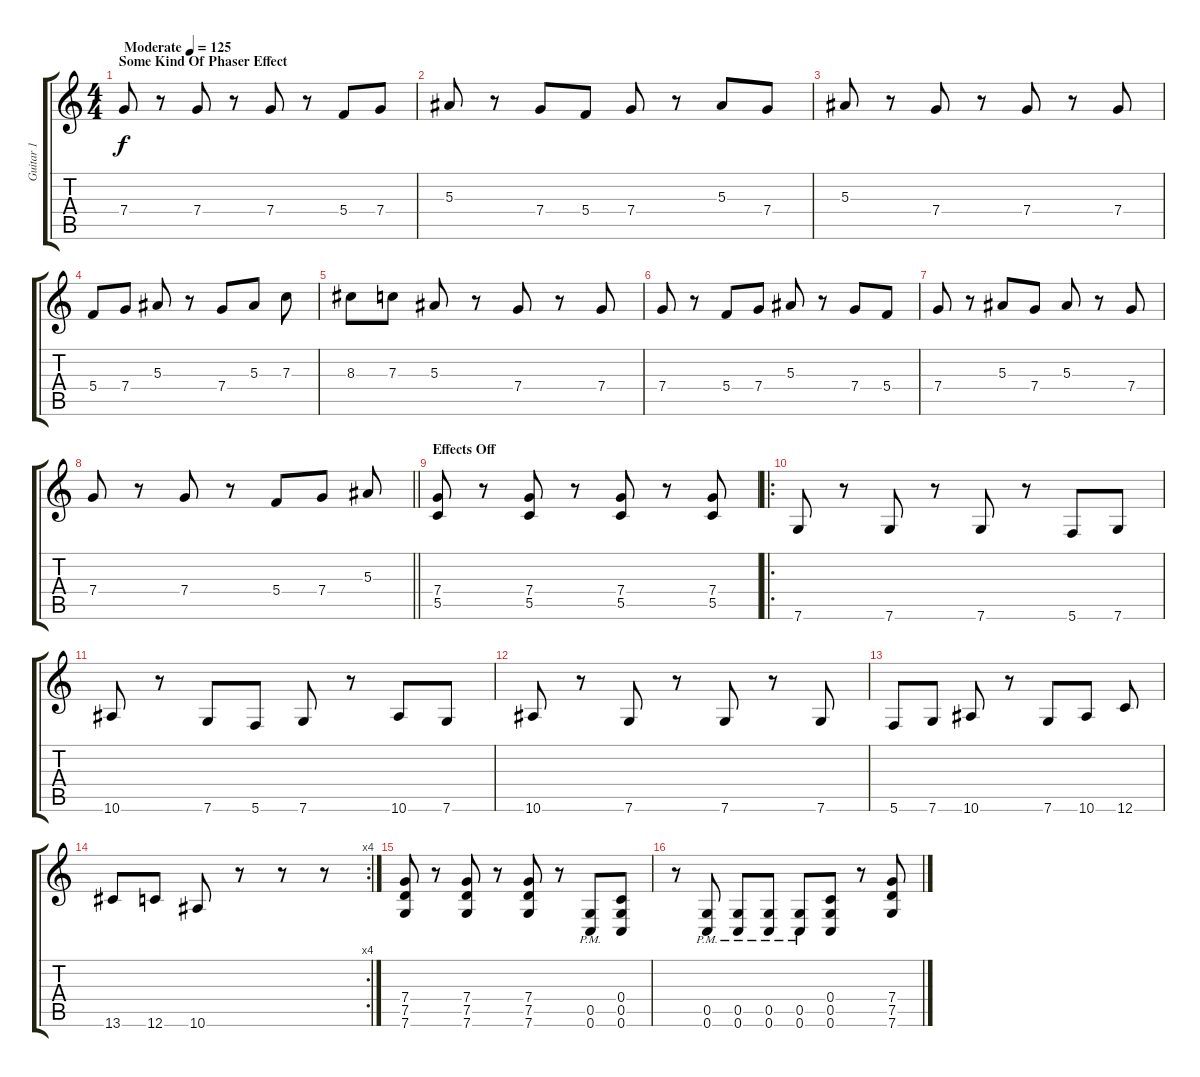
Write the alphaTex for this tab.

\track ("Guitar 1" "Guitar 1") {instrument distortionguitar}
\staff {score tabs}
\tuning (D4 A3 F3 C3 G2 C2) {hide}
\ts (4 4)
\section ("" "Some Kind Of Phaser Effect")
\tempo (125 "Moderate")
\clef g2
\ks c
7.4.8{dy f instrument distortionguitar} r.8 7.4.8 r.8 7.4.8 r.8 5.4.8 7.4.8 |
5.3.8 r.8 7.4.8 5.4.8 7.4.8 r.8 5.3.8 7.4.8 |
5.3.8 r.8 7.4.8 r.8 7.4.8 r.8 7.4.8 |
5.4.8 7.4.8 5.3.8 r.8 7.4.8 5.3.8 7.3.8 |
8.3.8 7.3.8 5.3.8 r.8 7.4.8 r.8 7.4.8 |
7.4.8 r.8 5.4.8 7.4.8 5.3.8 r.8 7.4.8 5.4.8 |
7.4.8 r.8 5.3.8 7.4.8 5.3.8 r.8 7.4.8 |
\barLineRight lightlight
7.4.8 r.8 7.4.8 r.8 5.4.8 7.4.8 5.3.8 |
\section ("" "Effects Off")
(7.4 5.5).8 r.8 (7.4 5.5).8 r.8 (7.4 5.5).8 r.8 (7.4 5.5).8 |
\ro
7.6.8 r.8 7.6.8 r.8 7.6.8 r.8 5.6.8 7.6.8 |
10.6.8 r.8 7.6.8 5.6.8 7.6.8 r.8 10.6.8 7.6.8 |
10.6.8 r.8 7.6.8 r.8 7.6.8 r.8 7.6.8 |
5.6.8 7.6.8 10.6.8 r.8 7.6.8 10.6.8 12.6.8 |
\rc 4
13.6.8 12.6.8 10.6.8 r.8 r.8 r.8 |
(7.4 7.5 7.6).8 r.8 (7.4 7.5 7.6).8 r.8 (7.4 7.5 7.6).8 r.8 (0.5{pm} 0.6{pm}).8 (0.4 0.5 0.6).8 |
r.8 (0.5{pm} 0.6{pm}).8 (0.5{pm} 0.6{pm}).8 (0.5{pm} 0.6{pm}).8 (0.5{pm} 0.6{pm}).8 (0.4 0.5 0.6).8 r.8 (7.4 7.5 7.6).8
